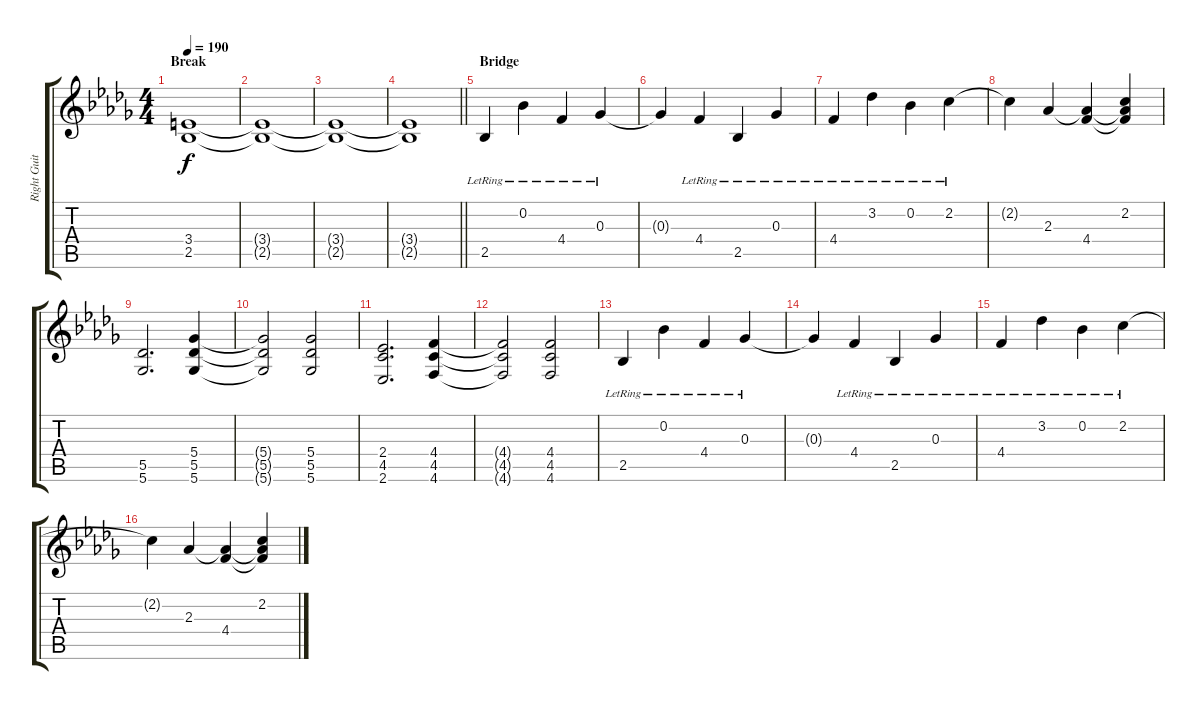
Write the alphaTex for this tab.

\track ("Right Guitar" "Right Guit") {instrument distortionguitar}
\staff {score tabs}
\tuning (Eb4 Bb3 Gb3 Db3 Ab2 Db2) {hide}
\ts (4 4)
\section ("" "Break")
\tempo 190
\clef g2
\ks db
(3.4 2.5).1{dy f} |
(3.4{t} 2.5{t}).1 |
(3.4{t} 2.5{t}).1 |
\barLineRight lightlight
(3.4{t} 2.5{t}).1 |
\section ("" "Bridge")
2.5{lr}.4{instrument electricguitarjazz} 0.2{lr}.4 4.4{lr}.4 0.3{lr}.4 |
0.3{t}.4 4.4{lr}.4 2.5{lr}.4 0.3{lr}.4 |
4.4{lr}.4 3.2{lr}.4 0.2{lr}.4 2.2{lr}.4 |
2.2{t}.4 2.3.4 (2.3{t} 4.4).4 (2.2 2.3{t} 4.4{t}).4 |
(5.5 5.6).2{d} (5.4 5.5 5.6).4 |
(5.4{t} 5.5{t} 5.6{t}).2 (5.4 5.5 5.6).2 |
(2.4 4.5 2.6).2{d} (4.4 4.5 4.6).4 |
(4.4{t} 4.5{t} 4.6{t}).2 (4.4 4.5 4.6).2 |
2.5{lr}.4 0.2{lr}.4 4.4{lr}.4 0.3{lr}.4 |
0.3{t}.4 4.4{lr}.4 2.5{lr}.4 0.3{lr}.4 |
4.4{lr}.4 3.2{lr}.4 0.2{lr}.4 2.2{lr}.4 |
2.2{t}.4 2.3.4 (2.3{t} 4.4).4 (2.2 2.3{t} 4.4{t}).4
